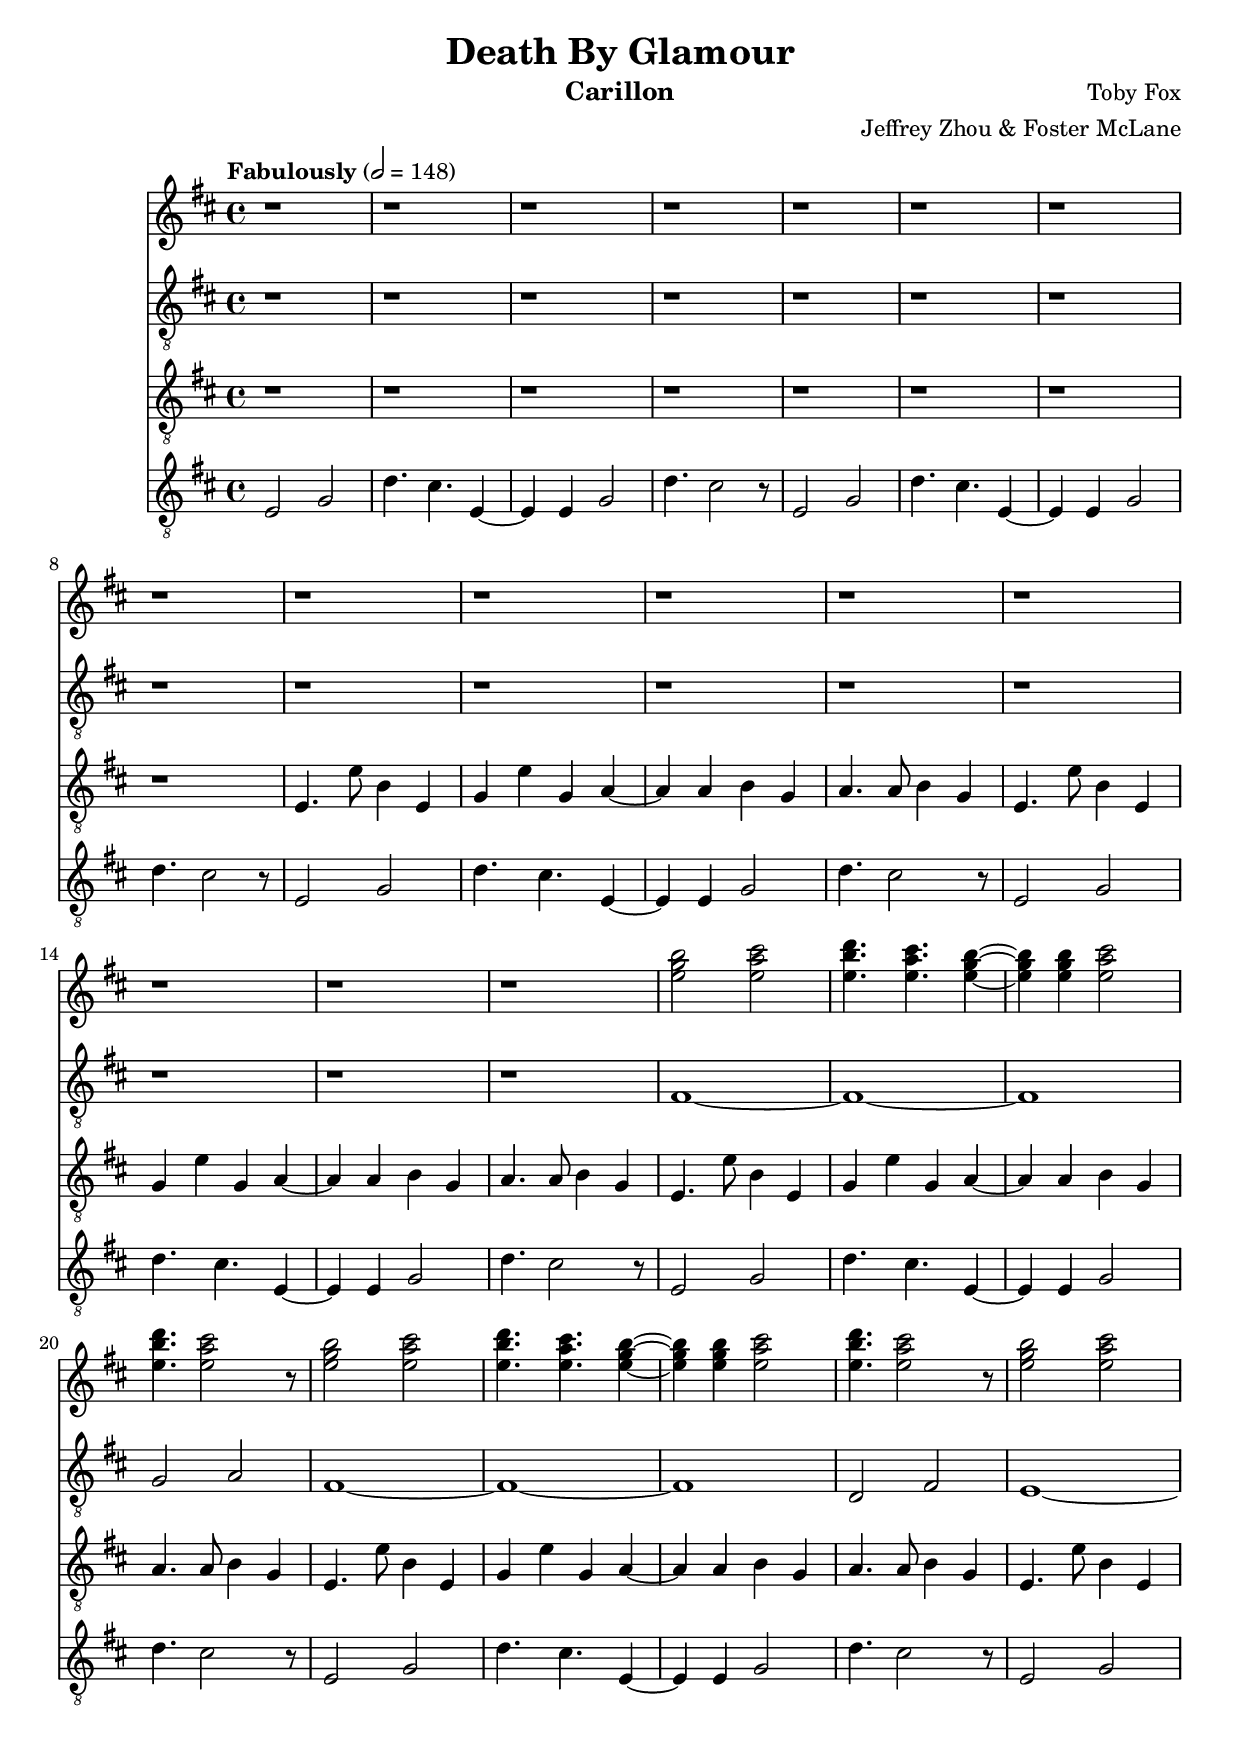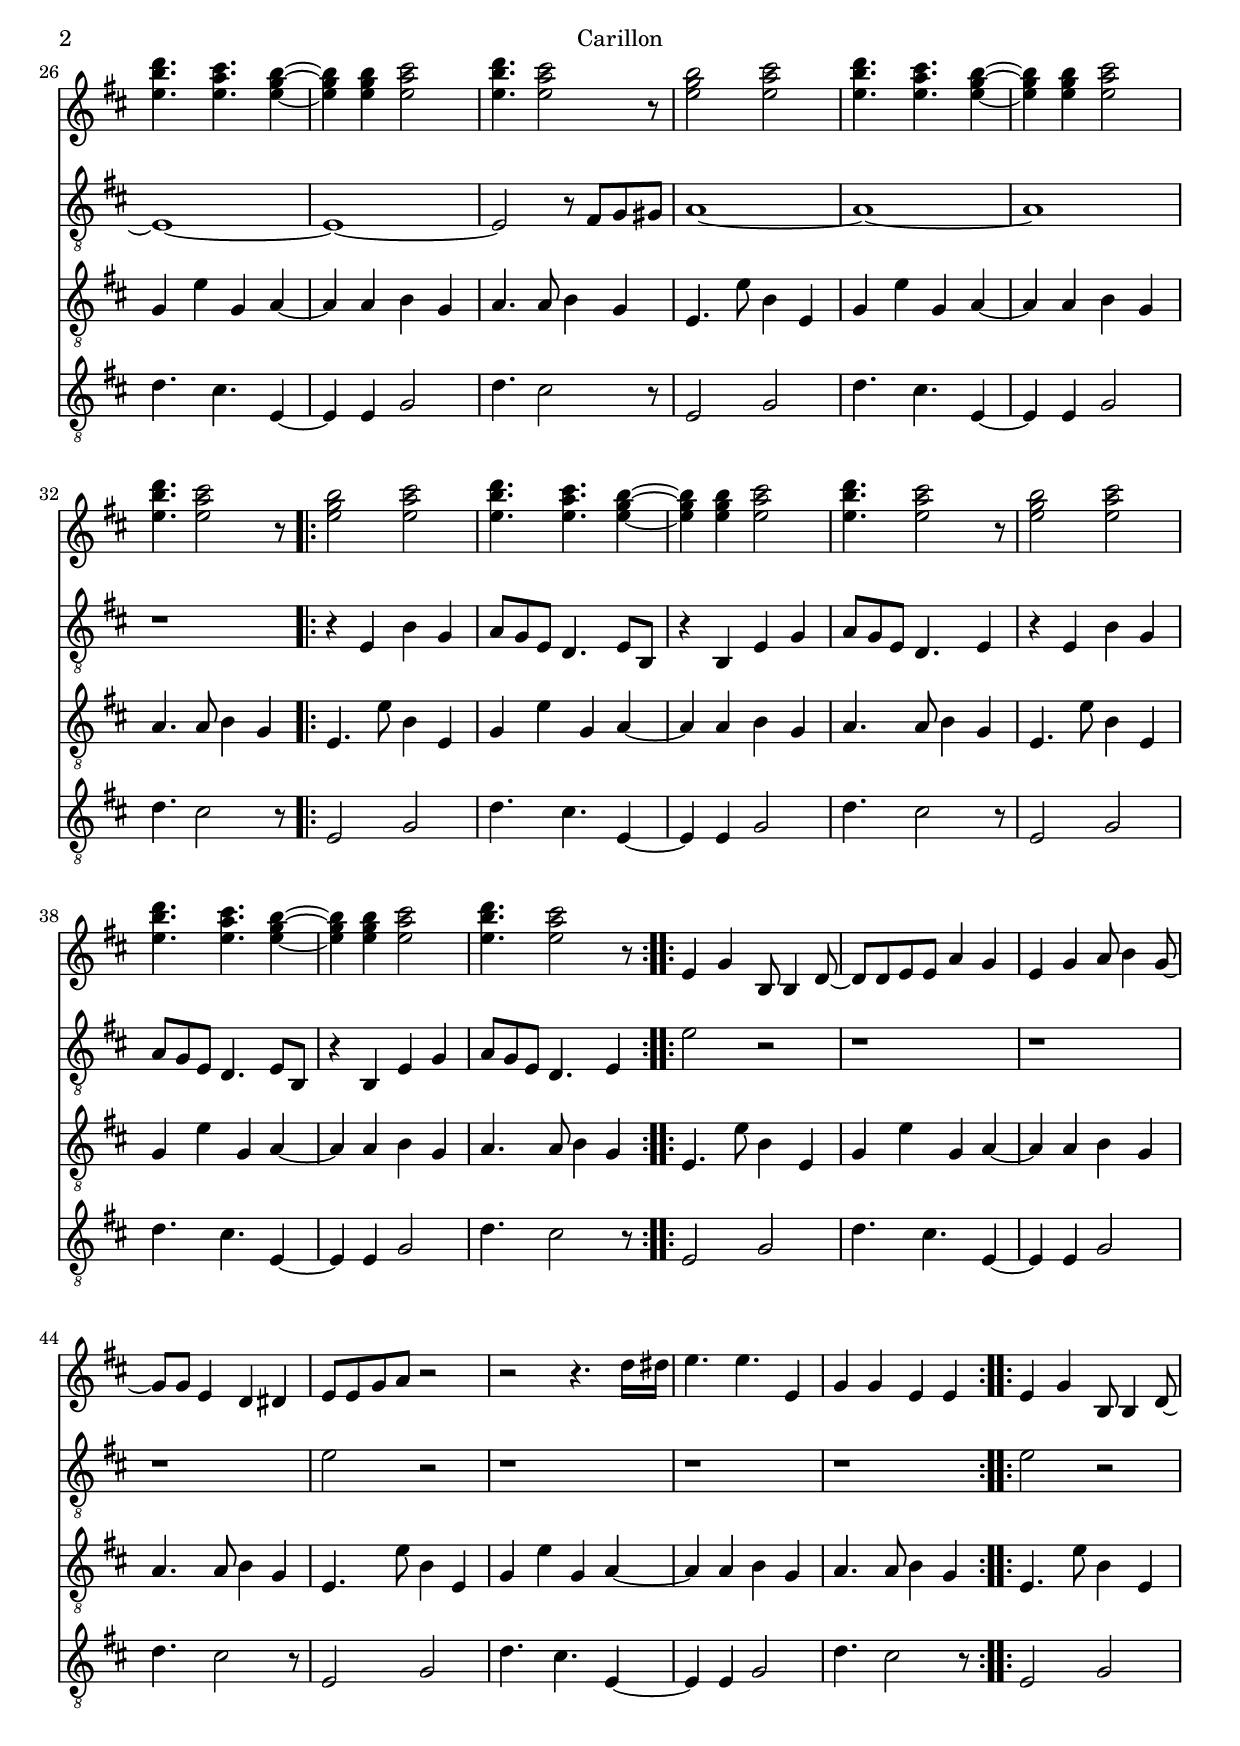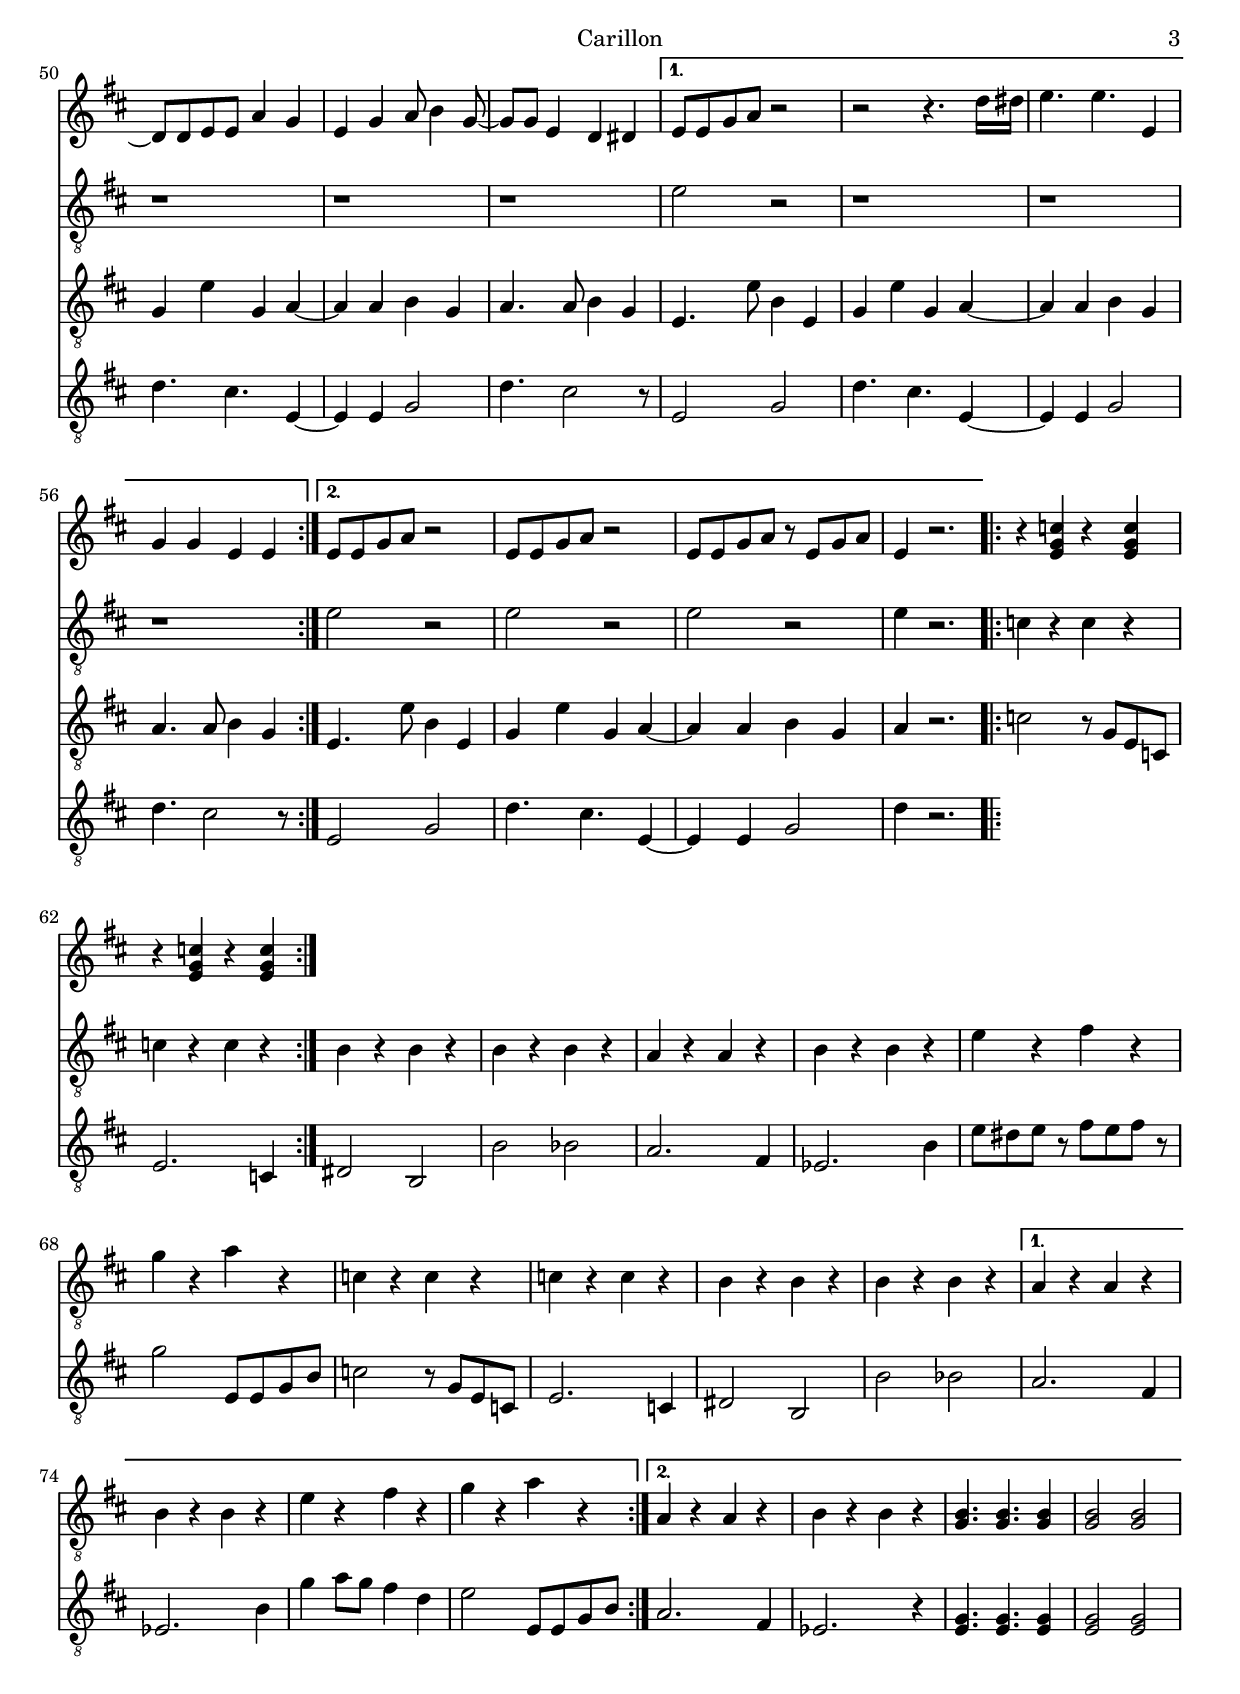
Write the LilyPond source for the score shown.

\version "2.18.2"

\header {
  title = "Death By Glamour"
  instrument = "Carillon"
  composer = "Toby Fox"
  arranger = "Jeffrey Zhou & Foster McLane"
}

main_tempo = \tempo "Fabulously" 2 = 148
main_key = \key d \major

melody_one = \relative c'' {
  % intro
  r1
  r1
  r1
  r1

  r1
  r1
  r1
  r1

  r1
  r1
  r1
  r1

  r1
  r1
  r1
  r1

  % part 1
  <e g b>2 <e a cis>
  <e b' d>4. <e a cis> <e g b>4~
  <e g b>4 <e g b> <e a cis>2
  <e b' d>4. <e a cis>2 r8

  <e g b>2 <e a cis>
  <e b' d>4. <e a cis> <e g b>4~
  <e g b>4 <e g b> <e a cis>2
  <e b' d>4. <e a cis>2 r8

  <e g b>2 <e a cis>
  <e b' d>4. <e a cis> <e g b>4~
  <e g b>4 <e g b> <e a cis>2
  <e b' d>4. <e a cis>2 r8

  <e g b>2 <e a cis>
  <e b' d>4. <e a cis> <e g b>4~
  <e g b>4 <e g b> <e a cis>2
  <e b' d>4. <e a cis>2 r8

  % part 2
  \repeat volta 2 {
    <e g b>2 <e a cis>
    <e b' d>4. <e a cis> <e g b>4~
    <e g b>4 <e g b> <e a cis>2
    <e b' d>4. <e a cis>2 r8

    <e g b>2 <e a cis>
    <e b' d>4. <e a cis> <e g b>4~
    <e g b>4 <e g b> <e a cis>2
    <e b' d>4. <e a cis>2 r8
  }

  % part 3
  \repeat volta 2 {
    e,4 g b,8 b4 d8~
    d8 d e e a4 g
    e4 g a8 b4 g8~
    g8 g e4 d dis

    e8 e g a r2
    r2 r4. d16 dis
    e4. e e,4
    g4 g e e
  }

  % part 4
  \repeat volta 2 {
    e4 g b,8 b4 d8~
    d8 d e e a4 g
    e4 g a8 b4 g8~
    g8 g e4 d dis

    |
  }
  \alternative {
    {
      e8 e g a r2
      r2 r4. d16 dis
      e4. e e,4
      g4 g e e

      |
    }
    {
      e8 e g a r2
      e8 e g a r2
      e8 e g a r e g a
      e4 r2.

      |
    }
  }

  % part 5
  \repeat volta 2 {
    r4 <e g c> r <e g c>
    r4 <e g c> r <e g c>
  }
}

bass_one = \relative c {
  % intro
  r1
  r1
  r1
  r1

  r1
  r1
  r1
  r1

  r1
  r1
  r1
  r1

  r1
  r1
  r1
  r1

  % part 1
  fis1~
  fis1~
  fis1
  g2 a2

  fis1~
  fis1~
  fis1
  d2 fis2

  e1~
  e1~
  e1~
  e2 r8 fis g gis

  a1~
  a1~
  a1
  r1

  % part 2
  \repeat volta 2 {
    r4 e b' g
    a8 g e d4. e8 b
    r4 b e g
    a8 g e d4. e4

    r4 e b' g
    a8 g e d4. e8 b
    r4 b e g
    a8 g e d4. e4
  }

  % part 3
  \repeat volta 2 {
    e'2 r2
    r1
    r1
    r1

    e2 r2
    r1
    r1
    r1
  }

  % part 4
  \repeat volta 2 {
    e2 r2
    r1
    r1
    r1

    |
  }
  \alternative {
    {
      e2 r2
      r1
      r1
      r1

      |
    }
    {
      e2 r2
      e2 r2
      e2 r2
      e4 r2.

      |
    }
  }

  % part 5
  \repeat volta 2 {
    c4 r c r
    c4 r c r
    b4 r b r
    b4 r b r

    a4 r a r
    b4 r b r
    e4 r fis r
    g4 r a r

    c,4 r c r
    c4 r c r
    b4 r b r
    b4 r b r

    |
  }
  \alternative {
    {
      a4 r a r
      b4 r b r
      e4 r fis r
      g4 r a r

      |
    }
    {
      a,4 r a r
      b4 r b r
      <g b>4. <g b> <g b>4
      <g b>2 <g b>

      |
    }
  }
}

melody_two = \relative c {
  % intro
  r1
  r1
  r1
  r1

  r1
  r1
  r1
  r1

  e4. e'8 b4 e,
  g4 e' g, a~
  a4 a b g
  a4. a8 b4 g

  e4. e'8 b4 e,
  g4 e' g, a~
  a4 a b g
  a4. a8 b4 g

  % part 1
  e4. e'8 b4 e,
  g4 e' g, a~
  a4 a b g
  a4. a8 b4 g

  e4. e'8 b4 e,
  g4 e' g, a~
  a4 a b g
  a4. a8 b4 g

  e4. e'8 b4 e,
  g4 e' g, a~
  a4 a b g
  a4. a8 b4 g

  e4. e'8 b4 e,
  g4 e' g, a~
  a4 a b g
  a4. a8 b4 g

  % part 2
  \repeat volta 2 {
    e4. e'8 b4 e,
    g4 e' g, a~
    a4 a b g
    a4. a8 b4 g

    e4. e'8 b4 e,
    g4 e' g, a~
    a4 a b g
    a4. a8 b4 g
  }

  % part 3
  \repeat volta 2 {
    e4. e'8 b4 e,
    g4 e' g, a~
    a4 a b g
    a4. a8 b4 g

    e4. e'8 b4 e,
    g4 e' g, a~
    a4 a b g
    a4. a8 b4 g
  }

  % part 4
  \repeat volta 2 {
    e4. e'8 b4 e,
    g4 e' g, a~
    a4 a b g
    a4. a8 b4 g

    |
  }
  \alternative {
    {
      e4. e'8 b4 e,
      g4 e' g, a~
      a4 a b g
      a4. a8 b4 g

      |
    }
    {
      e4. e'8 b4 e,
      g4 e' g, a~
      a4 a b g
      a4 r2.

      |
    }
  }

  % part 5
  \repeat volta 2 {
    c2 r8 g e c
    e2. c4
    dis2 b
    b'2 bes

    a2. fis4
    ees2. b'4
    e8 dis e r fis e fis r
    g2 e,8 e g b

    c2 r8 g e c
    e2. c4
    dis2 b
    b'2 bes

    |
  }
  \alternative {
    {
      a2. fis4
      ees2. b'4
      g'4 a8 g fis4 d
      e2 e,8 e g b

      |
    }
    {
      a2. fis4
      ees2. r4
      <e g>4. <e g> <e g>4
      <e g>2 <e g>

      |
    }
  }
}

bass_two = \relative c {
  % intro
  e2 g
  d'4. cis e,4~
  e4 e g2
  d'4. cis2 r8

  e,2 g
  d'4. cis e,4~
  e4 e g2
  d'4. cis2 r8

  e,2 g
  d'4. cis e,4~
  e4 e g2
  d'4. cis2 r8

  e,2 g
  d'4. cis e,4~
  e4 e g2
  d'4. cis2 r8

  % part 1
  e,2 g
  d'4. cis e,4~
  e4 e g2
  d'4. cis2 r8

  e,2 g
  d'4. cis e,4~
  e4 e g2
  d'4. cis2 r8

  e,2 g
  d'4. cis e,4~
  e4 e g2
  d'4. cis2 r8

  e,2 g
  d'4. cis e,4~
  e4 e g2
  d'4. cis2 r8

  % part 2
  \repeat volta 2 {
    e,2 g
    d'4. cis e,4~
    e4 e g2
    d'4. cis2 r8

    e,2 g
    d'4. cis e,4~
    e4 e g2
    d'4. cis2 r8
  }

  % part 3
  \repeat volta 2 {
    e,2 g
    d'4. cis e,4~
    e4 e g2
    d'4. cis2 r8

    e,2 g
    d'4. cis e,4~
    e4 e g2
    d'4. cis2 r8
  }

  % part 4
  \repeat volta 2 {
    e,2 g
    d'4. cis e,4~
    e4 e g2
    d'4. cis2 r8

    |
  }
  \alternative {
    {
      e,2 g
      d'4. cis e,4~
      e4 e g2
      d'4. cis2 r8

      |
    }
    {
      e,2 g
      d'4. cis e,4~
      e4 e g2
      d'4 r2.

      |
    }
  }
}

keys_one = \new Staff {
  \clef "treble"

  \main_tempo
  \main_key

  \melody_one
}

pedals_one = \new Staff {
  \clef "treble_8"

  \main_tempo
  \main_key

  \bass_one
}

keys_two = \new Staff {
  \clef "treble_8"

  \main_tempo
  \main_key

  \melody_two
}

pedals_two = \new Staff {
  \clef "treble_8"

  \main_tempo
  \main_key

  \bass_two
}

\score {
  <<
    \keys_one
    \pedals_one
    \keys_two
    \pedals_two
  >>

  \layout {}
}

\score {
  \unfoldRepeats
  <<
    \keys_one
    \keys_two
    \pedals_one
    \pedals_two
  >>

  \midi {}
}
